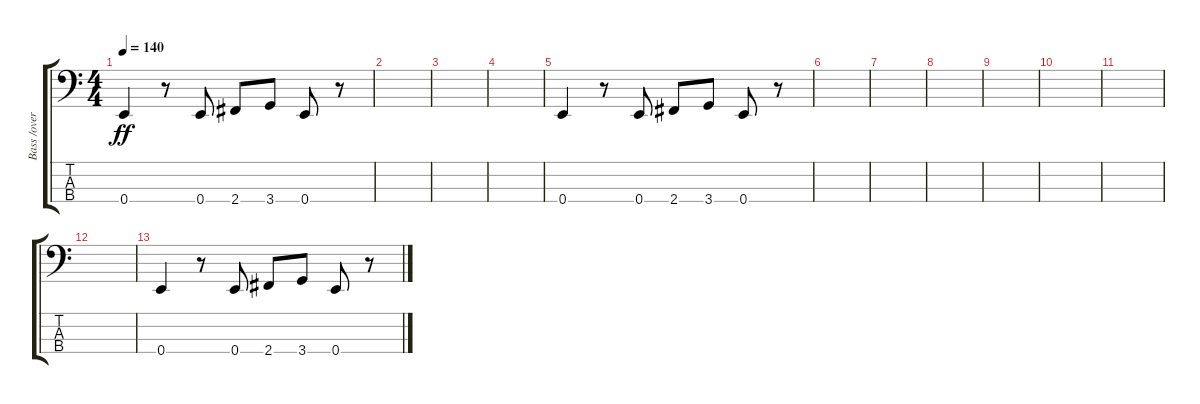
\track ("Bass /overdub" "Bass /over") {instrument contrabass}
\staff {score tabs}
\tuning (G2 D2 A1 E1) {hide}
\ts (4 4)
\tempo 140
\clef f4
\ks c
0.4.4{dy ff} r.8 0.4.8 2.4.8 3.4.8 0.4.8 r.8 |
|
|
|
0.4.4 r.8 0.4.8 2.4.8 3.4.8 0.4.8 r.8 |
|
|
|
|
|
|
|
0.4.4 r.8 0.4.8 2.4.8 3.4.8 0.4.8 r.8
